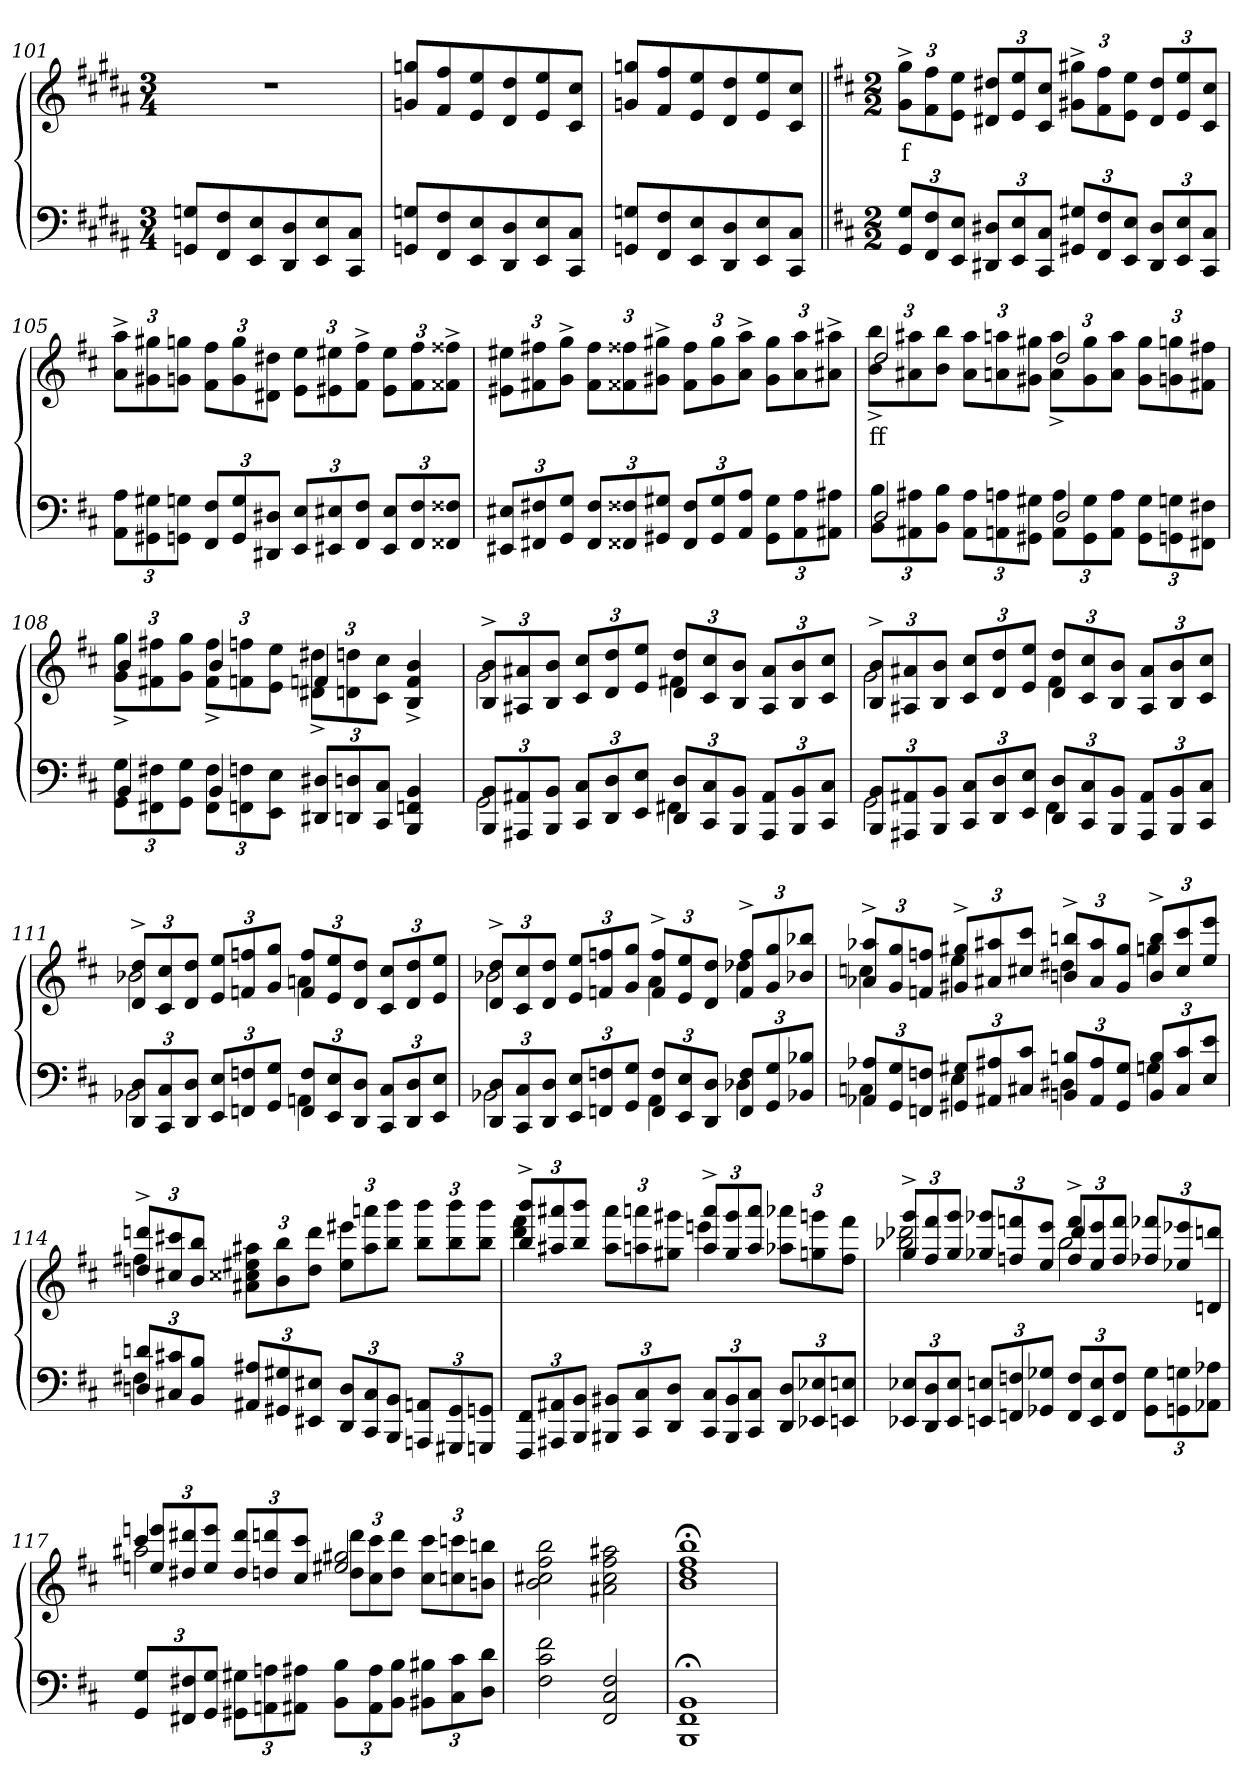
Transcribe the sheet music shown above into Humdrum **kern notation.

**kern	**kern	**text
*part2	*part1	*part1
*staff2	*staff1	*staff1
*clefF4	*clefG2	*
*k[f#c#g#d#a#]	*k[f#c#g#d#a#]	*
*M3/4	*M3/4	*
=101	=101	=101
8Gn 8GGnL	2.r	.
8F# 8FF#	.	.
8E 8EE	.	.
8D# 8DD#	.	.
8E 8EE	.	.
8C# 8CC#J	.	.
=102	=102	=102
8Gn 8GGnL	8ggn 8gnL	.
8F# 8FF#	8ff# 8f#	.
8E 8EE	8ee 8e	.
8D# 8DD#	8dd# 8d#	.
8E 8EE	8ee 8e	.
8C# 8CC#J	8cc# 8c#J	.
=103	=103	=103
8Gn 8GGnL	8ggn 8gnL	.
8F# 8FF#	8ff# 8f#	.
8E 8EE	8ee 8e	.
8D# 8DD#	8dd# 8d#	.
8E 8EE	8ee 8e	.
8C# 8CC#J	8cc# 8c#J	.
=104||	=104||	=104||
*k[f#c#]	*k[f#c#]	*
*M2/2	*M2/2	*
12G 12GGL	12gg^> 12g^>L	f
12F# 12FF#	12ff# 12f#	.
12E 12EEJ	12ee 12eJ	.
12D#X 12DD#XL	12dd#X 12d#XL	.
12E 12EE	12ee 12e	.
12C# 12CC#J	12cc# 12c#J	.
12G#X 12GG#XL	12gg#X^> 12g#X^>L	.
12F# 12FF#	12ff# 12f#	.
12E 12EEJ	12ee 12eJ	.
12D# 12DD#L	12dd# 12d#L	.
12E 12EE	12ee 12e	.
12C# 12CC#J	12cc# 12c#J	.
=105	=105	=105
12A 12AAL	12aa^> 12a^>L	.
12G#X 12GG#X	12gg#X 12g#X	.
12Gn 12GGnJ	12ggn 12gnJ	.
12F# 12FF#L	12ff# 12f#L	.
12G 12GG	12gg 12g	.
12D#X 12DD#XJ	12dd#X 12d#XJ	.
12E 12EEL	12ee 12eL	.
12E#X 12EE#X	12ee#X 12e#X	.
12F# 12FF#J	12ff#^> 12f#^>J	.
12E# 12EE#L	12ee# 12e#L	.
12F# 12FF#	12ff# 12f#	.
12F##X 12FF##XJ	12ff##X^> 12f##X^>J	.
=106	=106	=106
12E#X 12EE#XL	12ee#X 12e#XL	.
12F#X 12FF#X	12ff#X 12f#X	.
12G 12GGJ	12gg^> 12g^>J	.
12F# 12FF#L	12ff# 12f#L	.
12F##X 12FF##X	12ff##X 12f##X	.
12G#X 12GG#XJ	12gg#X^> 12g#X^>J	.
12F## 12FF##L	12ff## 12f##L	.
12G# 12GG#	12gg# 12g#	.
12A 12AAJ	12aa^> 12a^>J	.
12G# 12GG#L	12gg# 12g#L	.
12A 12AA	12aa 12a	.
12A#X 12AA#XJ	12aa#X^> 12a#X^>J	.
=107	=107	=107
*^	*^	*
2D	12B 12BBL	2dd	12bb^> 12b^>L	ff
.	12A#X 12AA#X	.	12aa#X 12a#X	.
.	12B 12BBJ	.	12bb 12bJ	.
.	12A# 12AA#L	.	12aa# 12a#L	.
.	12An 12AAn	.	12aan 12an	.
.	12G#X 12GG#XJ	.	12gg#X 12g#XJ	.
2D	12A 12AAL	2dd	12aa^> 12a^>L	.
.	12G# 12GG#	.	12gg# 12g#	.
.	12A 12AAJ	.	12aa 12aJ	.
.	12G# 12GG#L	.	12gg# 12g#L	.
.	12Gn 12GGn	.	12ggn 12gn	.
.	12F#X 12FF#XJ	.	12ff#X 12f#XJ	.
=108	=108	=108	=108	=108
4BB	12G 12GGL	4b	12gg^> 12g^>L	.
.	12F#X 12FF#X	.	12ff#X 12f#X	.
.	12G 12GGJ	.	12gg 12gJ	.
4BB	12F# 12FF#L	4b	12ff#^> 12f#^>L	.
.	12Fn 12FFn	.	12ffn 12fn	.
.	12E 12EEJ	.	12ee 12eJ	.
4ryy	12D#X 12DD#XL	4fn	12dd#X^> 12d#X^>L	.
.	12Dn 12DDn	.	12ddn 12dn	.
.	12C# 12CC#J	.	12cc# 12c#J	.
4BB 4FFn 4BBB	4ryy	4b^> 4f^> 4B^>	4ryy	.
=109	=109	=109	=109	=109
12BB 12BBBL	2GG	12b^> 12B^>L	2g	.
12AA#X 12AAA#X	.	12a#X 12A#X	.	.
12BB 12BBBJ	.	12b 12BJ	.	.
12C# 12CC#L	.	12cc# 12c#L	.	.
12D 12DD	.	12dd 12d	.	.
12E 12EEJ	.	12ee 12eJ	.	.
12D 12DDL	4FF#X	12dd 12dL	4f#X	.
12C# 12CC#	.	12cc# 12c#	.	.
12BB 12BBBJ	.	12b 12BJ	.	.
12AA# 12AAA#L	4ryy	12a# 12A#L	4ryy	.
12BB 12BBB	.	12b 12B	.	.
12C# 12CC#J	.	12cc# 12c#J	.	.
=110	=110	=110	=110	=110
12BB 12BBBL	2GG	12b^> 12B^>L	2g	.
12AA#X 12AAA#X	.	12a#X 12A#X	.	.
12BB 12BBBJ	.	12b 12BJ	.	.
12C# 12CC#L	.	12cc# 12c#L	.	.
12D 12DD	.	12dd 12d	.	.
12E 12EEJ	.	12ee 12eJ	.	.
12D 12DDL	4FF#	12dd 12dL	4f#	.
12C# 12CC#	.	12cc# 12c#	.	.
12BB 12BBBJ	.	12b 12BJ	.	.
12AA# 12AAA#L	4ryy	12a# 12A#L	4ryy	.
12BB 12BBB	.	12b 12B	.	.
12C# 12CC#J	.	12cc# 12c#J	.	.
=111	=111	=111	=111	=111
12D 12DDL	2BB-X	12dd^> 12d^>L	2b-X	.
12C# 12CC#	.	12cc# 12c#	.	.
12D 12DDJ	.	12dd 12dJ	.	.
12E 12EEL	.	12ee 12eL	.	.
12Fn 12FFn	.	12ffn 12fn	.	.
12G 12GGJ	.	12gg 12gJ	.	.
12F 12FFL	4AAn	12ff 12fL	4an	.
12E 12EE	.	12ee 12e	.	.
12D 12DDJ	.	12dd 12dJ	.	.
12C# 12CC#L	4ryy	12cc# 12c#L	4ryy	.
12D 12DD	.	12dd 12d	.	.
12E 12EEJ	.	12ee 12eJ	.	.
=112	=112	=112	=112	=112
12D 12DDL	2BB-	12dd^> 12d^>L	2b-	.
12C# 12CC#	.	12cc# 12c#	.	.
12D 12DDJ	.	12dd 12dJ	.	.
12E 12EEL	.	12ee 12eL	.	.
12Fn 12FFn	.	12ffn 12fn	.	.
12G 12GGJ	.	12gg 12gJ	.	.
12F 12FFL	4AA	12ff^> 12f^>L	4a	.
12E 12EE	.	12ee 12e	.	.
12D 12DDJ	.	12dd 12dJ	.	.
12F 12FFL	4D-X	12ff^> 12f^>L	4dd-X	.
12G 12GG	.	12gg 12g	.	.
12B-X 12BB-XJ	.	12bb-X 12b-XJ	.	.
=113	=113	=113	=113	=113
12A-X 12AA-XL	4Cn	12aa-X^> 12a-X^>L	4ccn	.
12G 12GG	.	12gg 12g	.	.
12Fn 12FFnJ	.	12ffn 12fnJ	.	.
12G#X 12GG#XL	4E	12gg#X^> 12g#X^>L	4ee	.
12A#X 12AA#X	.	12aa#X 12a#X	.	.
12c# 12C#J	.	12ccc# 12cc#J	.	.
12Bn 12BBnL	4D#X	12bbn^> 12bn^>L	4dd#X	.
12A# 12AA#	.	12aa# 12a#	.	.
12G# 12GG#J	.	12gg# 12g#J	.	.
12B 12BBL	4Gn	12bb^> 12b^>L	4ggn	.
12c# 12C#	.	12ccc# 12cc#	.	.
12e 12EJ	.	12eee 12eeJ	.	.
=114	=114	=114	=114	=114
12dn 12DnL	4F#X	12dddn^> 12ddn^>L	4ff#X	.
12c#X 12C#X	.	12ccc#X 12cc#X	.	.
12B 12BBJ	.	12bb 12bJ	.	.
12A#X 12AA#XL	2.ryy	12aa#X 12ee#X 12cc##X 12a#XL	2.ryy	.
12G#X 12GG#X	.	12bb 12b	.	.
12E#X 12EE#XJ	.	12ddd 12ddJ	.	.
12D 12DDL	.	12eee# 12ee#L	.	.
12C# 12CC#	.	12aaan 12aa#	.	.
12BB 12BBBJ	.	12bbb 12bbJ	.	.
12AAn 12AAAnL	.	12bbb 12bbL	.	.
12GG# 12GGG#	.	12bbb 12bb	.	.
12GGn 12GGGnJ	.	12bbb 12bbJ	.	.
*v	*v	*	*	*
=115	=115	=115	=115
12FF# 12FFF#L	12bbb^> 12bb^>L	4fff# 4ddd	.
12AA#X 12AAA#X	12aaa#X 12aa#X	.	.
12BB 12BBBJ	12bbb 12bbJ	.	.
12BB#X 12BBB#XL	12aaa# 12aa#L	4ryy	.
12C# 12CC#	12aaan 12aan	.	.
12D 12DDJ	12ggg#X 12gg#XJ	.	.
12C# 12CC#L	12aaa^> 12aa^>L	4eeen	.
12BB# 12BBB#	12ggg# 12gg#	.	.
12C# 12CC#J	12aaa 12aaJ	.	.
12D 12DDL	12aaa-X 12aa-XL	4ryy	.
12E-X 12EE-X	12gggn 12ggn	.	.
12En 12EEnJ	12fff# 12ff#J	.	.
=116	=116	=116	=116
*	*	*^	*
12E-X 12EE-XL	12ggg^> 12gg^>L	2ddd-X 2bb-X	2ryy	.
12D 12DD	12fff# 12ff#	.	.	.
12E- 12EE-J	12ggg 12ggJ	.	.	.
12En 12EEnL	12ggg-X 12gg-XL	.	.	.
12Fn 12FFn	12fffn 12ffn	.	.	.
12G-X 12GG-XJ	12eee 12eeJ	.	.	.
12F 12FFL	12fff^> 12ff^>L	4ddd-/	2bb-\	.
12E 12EE	12eee 12ee	.	.	.
12F 12FFJ	12fff 12ffJ	.	.	.
12G- 12GG-L	12fff-X 12ff-XL	4ryy	.	.
12Gn 12GGn	12eee-X 12ee-X	.	.	.
12A-X 12AA-XJ	12dddn 12dnJ	.	.	.
=117	=117	=117	=117	=117
12G 12GGL	4ccc#	2aa#X	12eeen 12een/L	.
12F#X 12FF#X	.	.	12ddd#X 12dd#X/	.
12G 12GGJ	.	.	12eee 12ee/J	.
12G#X 12GG#XL	2.ryy	.	12ddd# 12dd#/L	.
12An 12AAn	.	.	12dddn 12ddn/	.
12A#X 12AA#XJ	.	.	12ccc# 12cc#/J	.
12B 12BBL	.	2gg#X/ 2ee#X/	12ddd 12dd\L	.
12A# 12AA#	.	.	12ccc# 12cc#\	.
12B 12BBJ	.	.	12ddd 12dd\J	.
12B#X 12BB#XL	.	.	12ccc# 12cc#\L	.
12c# 12C#	.	.	12cccn 12ccn\	.
12d 12DJ	.	.	12bbn 12bn\J	.
*	*v	*v	*v	*
=118	=118	=118
2f# 2c# 2F#	2bb 2ff# 2cc#X 2b	.
2F# 2C# 2FF#	2aa#X 2ff# 2cc# 2a#X	.
=119	=119	=119
1BB;< 1FF#;< 1BBB;<	1bb;< 1ff#;< 1dd;< 1b;<	.
=	=	=
*-	*-	*-
